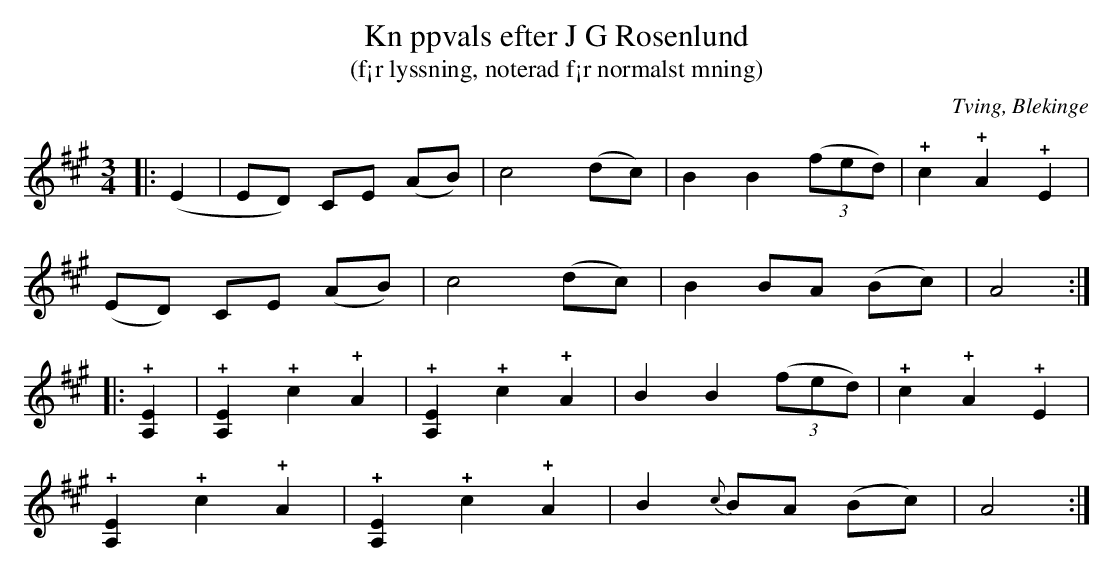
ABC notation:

X:1
T:Kn ppvals efter J G Rosenlund
T:(f¡r lyssning, noterad f¡r normalst mning)
O:Tving, Blekinge
M:3/4
L:1/4
Q:160
K:A
|: (E | E/D/) C/E/ (A/B/) | c2 (d/c/) | B B ((3f/e/d/) | !+!c !+!A !+!E |
       (E/D/) C/E/ (A/B/) | c2 (d/c/) | B B/A/ (B/c/) | A2 :|
|: !+![A,E] | !+![A,E] !+!c !+!A | !+![A,E] !+!c !+!A | B B ((3f/e/d/) | !+!c !+!A !+!E |
   !+![A,E] !+!c !+!A | !+![A,E] !+!c !+!A | B {c}B/A/ (B/c/) | A2 :|
